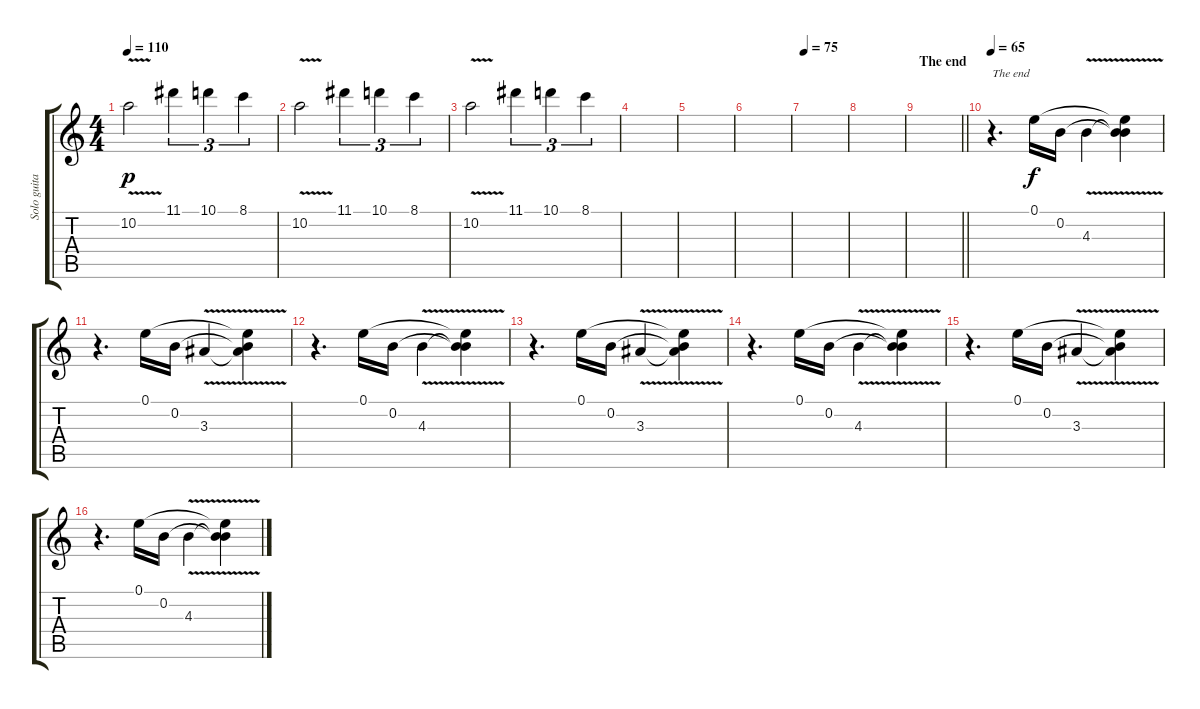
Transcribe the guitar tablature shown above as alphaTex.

\track ("Solo guitar" "Solo guita") {instrument overdrivenguitar}
\staff {score tabs}
\tuning (E4 B3 G3 D3 A2 E2) {hide}
\ts (4 4)
\tempo 110
\clef g2
\ks c
10.2{v}.2{dy p} 11.1.4{tu (3 2)} 10.1.4{tu (3 2)} 8.1.4{tu (3 2)} |
10.2{v}.2 11.1.4{tu (3 2)} 10.1.4{tu (3 2)} 8.1.4{tu (3 2)} |
10.2{v}.2 11.1.4{tu (3 2)} 10.1.4{tu (3 2)} 8.1.4{tu (3 2)} |
|
|
|
\tempo 75
|
|
\section ("" "The end")
\barLineRight lightlight
|
\tempo 65
r.4{d txt "The end" volume 14} 0.1.16{dy f} 0.2.16 4.3{v}.4 (0.1{t} 0.2{t} 4.3{t}).4 |
r.4{d} 0.1.16 0.2.16 3.3{v}.4 (0.1{t} 0.2{t} 3.3{t}).4 |
r.4{d} 0.1.16 0.2.16 4.3{v}.4 (0.1{t} 0.2{t} 4.3{t}).4 |
r.4{d} 0.1.16 0.2.16 3.3{v}.4 (0.1{t} 0.2{t} 3.3{t}).4 |
r.4{d} 0.1.16 0.2.16 4.3{v}.4 (0.1{t} 0.2{t} 4.3{t}).4 |
r.4{d} 0.1.16 0.2.16 3.3{v}.4 (0.1{t} 0.2{t} 3.3{t}).4 |
r.4{d} 0.1.16 0.2.16 4.3{v}.4 (0.1{t} 0.2{t} 4.3{t}).4
